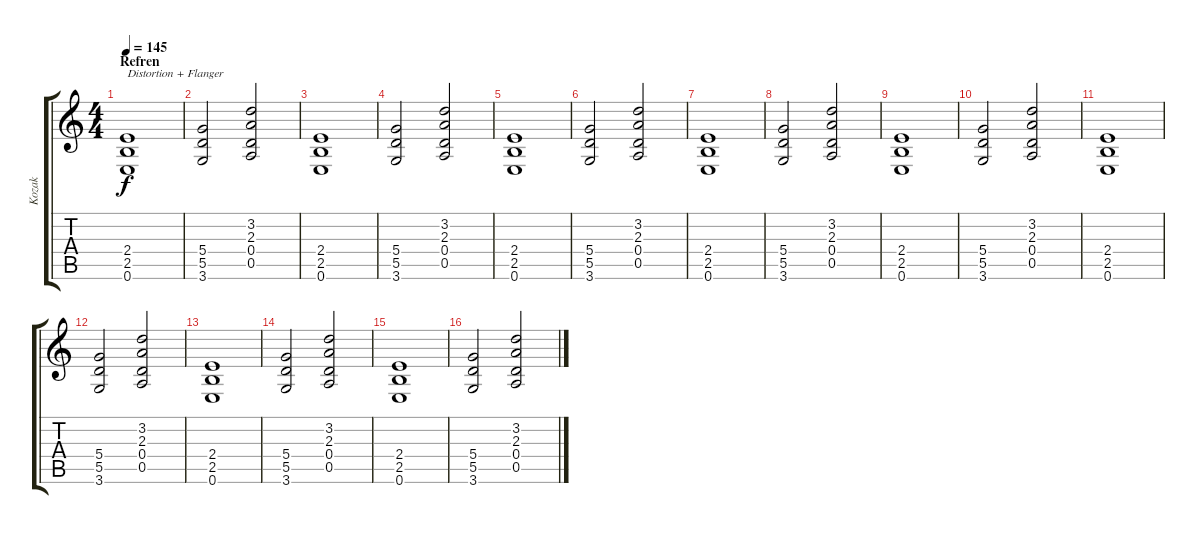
\track ("Kozak" "Kozak") {instrument electricguitarjazz}
\staff {score tabs}
\tuning (E4 B3 G3 D3 A2 E2) {hide}
\ts (4 4)
\section ("" "Refren")
\tempo 145
\clef g2
\ks c
(2.4 2.5 0.6).1{txt "Distortion + Flanger" dy f volume 6 instrument overdrivenguitar} |
(5.4 5.5 3.6).2 (3.2 2.3 0.4 0.5).2 |
(2.4 2.5 0.6).1 |
(5.4 5.5 3.6).2 (3.2 2.3 0.4 0.5).2 |
(2.4 2.5 0.6).1 |
(5.4 5.5 3.6).2 (3.2 2.3 0.4 0.5).2 |
(2.4 2.5 0.6).1 |
(5.4 5.5 3.6).2 (3.2 2.3 0.4 0.5).2 |
(2.4 2.5 0.6).1 |
(5.4 5.5 3.6).2 (3.2 2.3 0.4 0.5).2 |
(2.4 2.5 0.6).1 |
(5.4 5.5 3.6).2 (3.2 2.3 0.4 0.5).2 |
(2.4 2.5 0.6).1 |
(5.4 5.5 3.6).2 (3.2 2.3 0.4 0.5).2 |
(2.4 2.5 0.6).1 |
(5.4 5.5 3.6).2 (3.2 2.3 0.4 0.5).2
